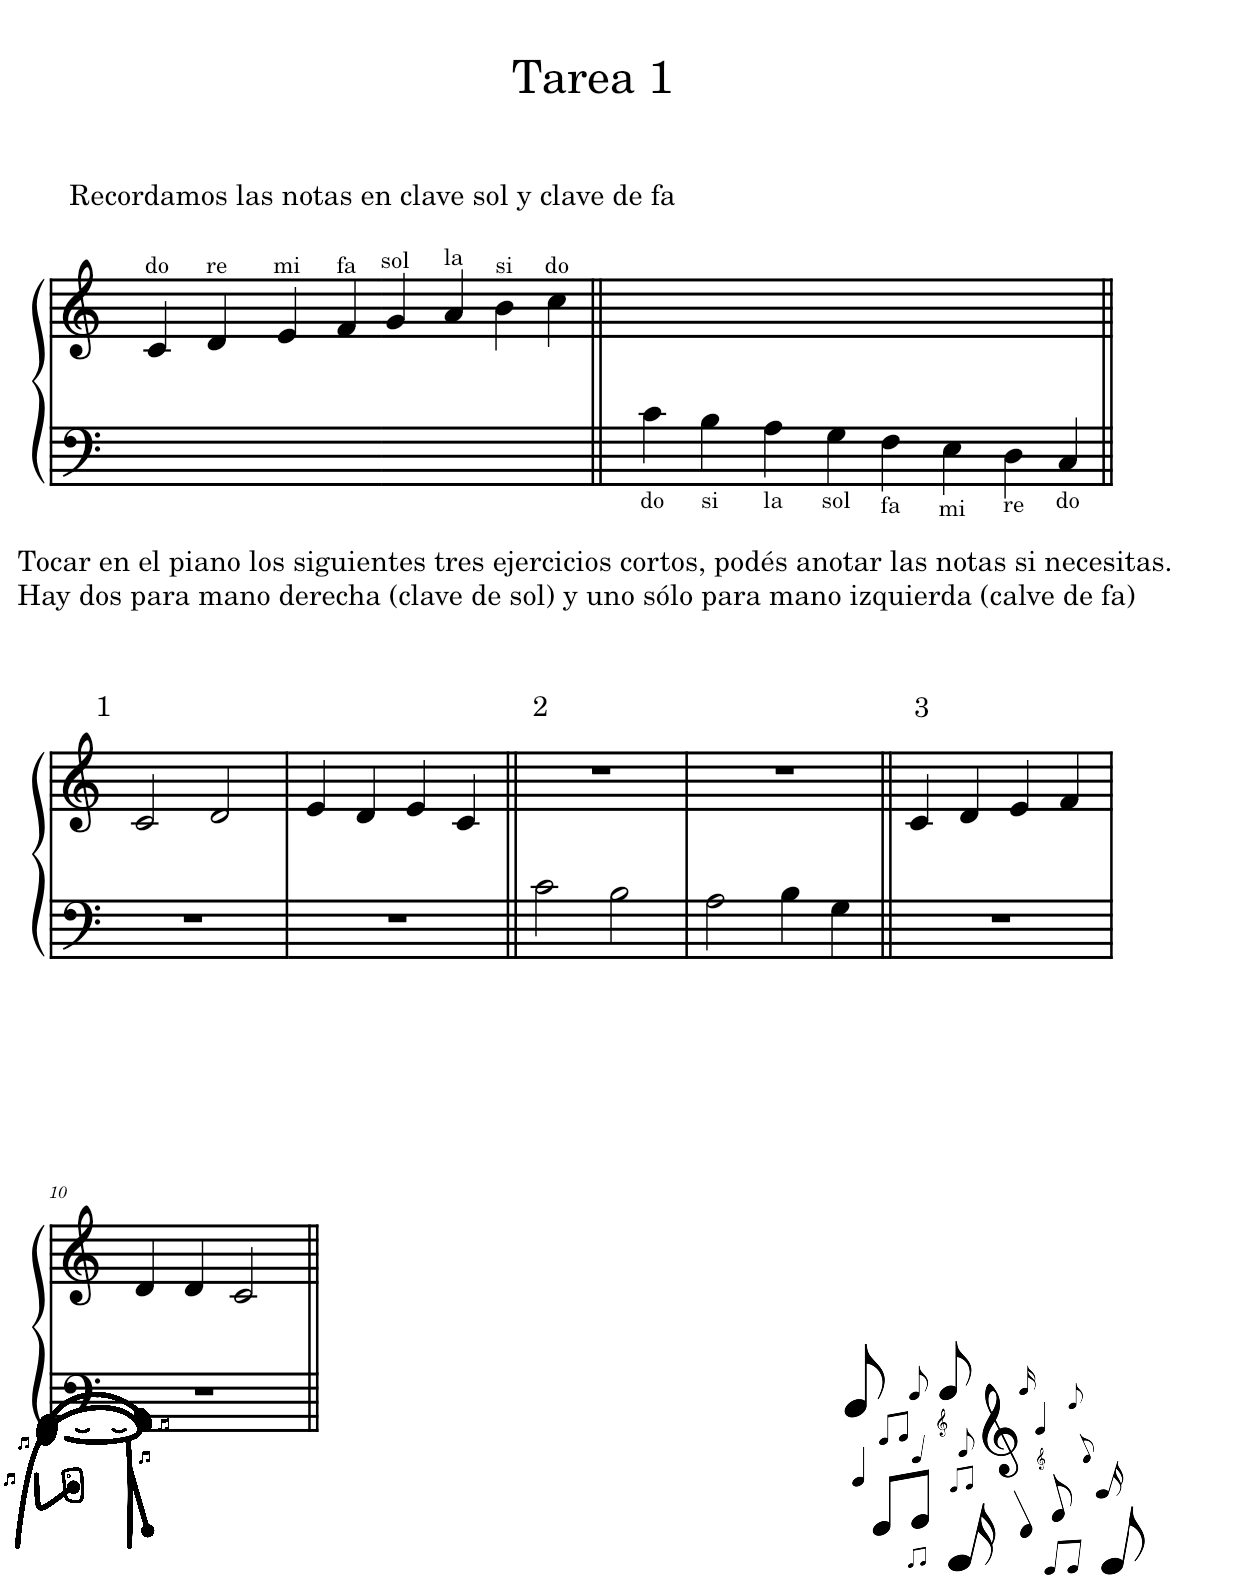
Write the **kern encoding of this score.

**kern	**kern
*part1	*part1
*staff2	*staff1
*I"Piano	*
*I'Pno.	*
*clefF4	*clefG2
*k[]	*k[]
*M4/4	*M4/4
=1	=1
!	!LO:TX:a:t=Recordamos las notas en clave sol y clave de fa
1ryy	4c/
.	4d/
.	4e/
.	4f/
=2-	=2-
1ryy	4g/
.	4a/
.	4b\
.	4cc\
=3||	=3||
4c\	1ryy
4B\	.
4A\	.
4G\	.
=4-	=4-
4F\	1ryy
4E\	.
4D\	.
4C/	.
!!LO:LB:g=z
=5||	=5||
!	!LO:TX:a:t=1
!	!LO:TX:a:t=Tocar en el piano los siguientes tres ejercicios cortos, podés anotar las notas si necesitas.
!	!LO:TX:a:t=Hay dos para mano derecha (clave de sol) y uno sólo para mano izquierda (calve de fa)
1r	2c/
.	2d/
=6	=6
1r	4e/
.	4d/
.	4e/
.	4c/
=7||	=7||
!	!LO:TX:a:t=2
2c\	1r
2B\	.
=8	=8
2A\	1r
4B\	.
4G\	.
=9||	=9||
!	!LO:TX:a:t=3
1r	4c/
.	4d/
.	4e/
.	4f/
!!LO:LB:g=z
=10	=10
1r	4d/
.	4d/
.	2c/
=||	=||
*-	*-
